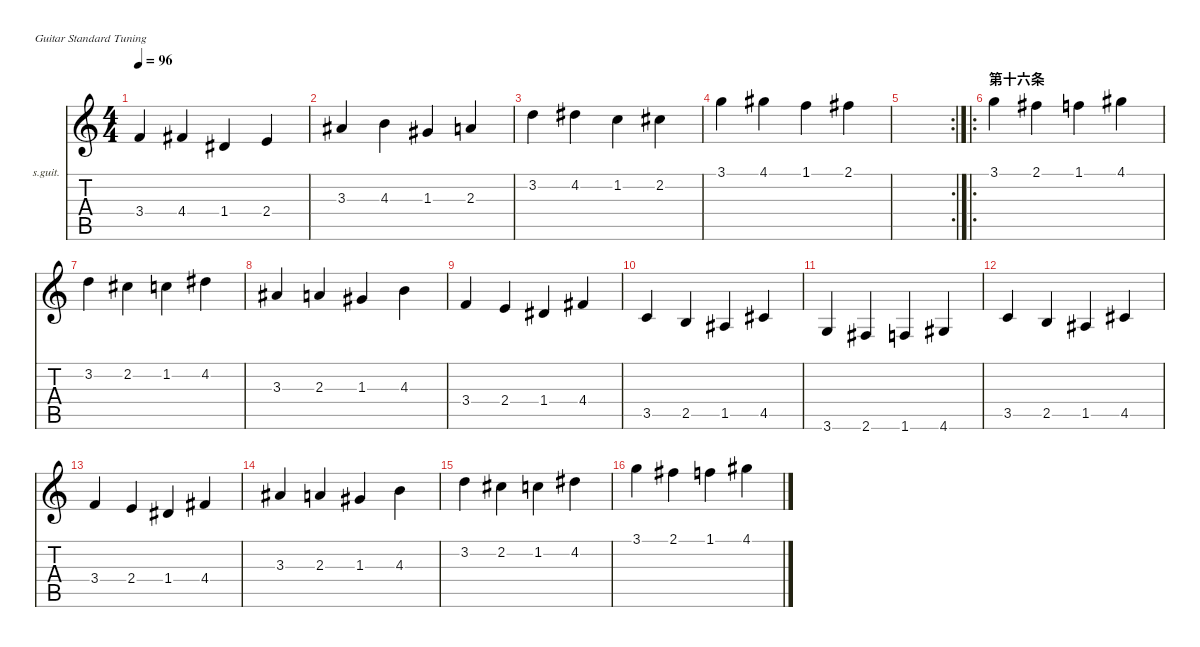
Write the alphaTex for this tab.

\defaultSystemsLayout 4
\hideDynamics
\bracketExtendMode nobrackets
\firstSystemTrackNameOrientation horizontal
\otherSystemsTrackNameOrientation horizontal
\track ("开指练习" "s.guit.") {mute instrument acousticguitarsteel}
\staff {score tabs}
\tuning (E4 B3 G3 D3 A2 E2)
\ts (4 4)
\tempo 96
\clef g2
\ks c
3.4.4{dy mf} 4.4{acc #}.4 1.4{acc #}.4 2.4.4 |
3.3{acc #}.4 4.3.4 1.3{acc #}.4 2.3.4 |
3.2.4 4.2{acc #}.4 1.2.4 2.2{acc #}.4 |
3.1.4 4.1{acc #}.4 1.1.4 2.1{acc #}.4 |
\rc 2
|
\ro
\section ("" "第十六条")
3.1.4{dy f} 2.1{acc #}.4 1.1.4 4.1{acc #}.4 |
3.2.4{dy mf} 2.2{acc #}.4 1.2.4 4.2{acc #}.4 |
3.3{acc #}.4 2.3.4 1.3{acc #}.4 4.3.4 |
3.4.4 2.4.4 1.4{acc #}.4 4.4{acc #}.4 |
3.5.4 2.5.4 1.5{acc #}.4 4.5{acc #}.4 |
3.6.4 2.6{acc #}.4 1.6.4 4.6{acc #}.4 |
3.5.4 2.5.4 1.5{acc #}.4 4.5{acc #}.4 |
3.4.4 2.4.4 1.4{acc #}.4 4.4{acc #}.4 |
3.3{acc #}.4 2.3.4 1.3{acc #}.4 4.3.4 |
3.2.4 2.2{acc #}.4 1.2.4 4.2{acc #}.4 |
3.1.4 2.1{acc #}.4 1.1.4 4.1{acc #}.4
